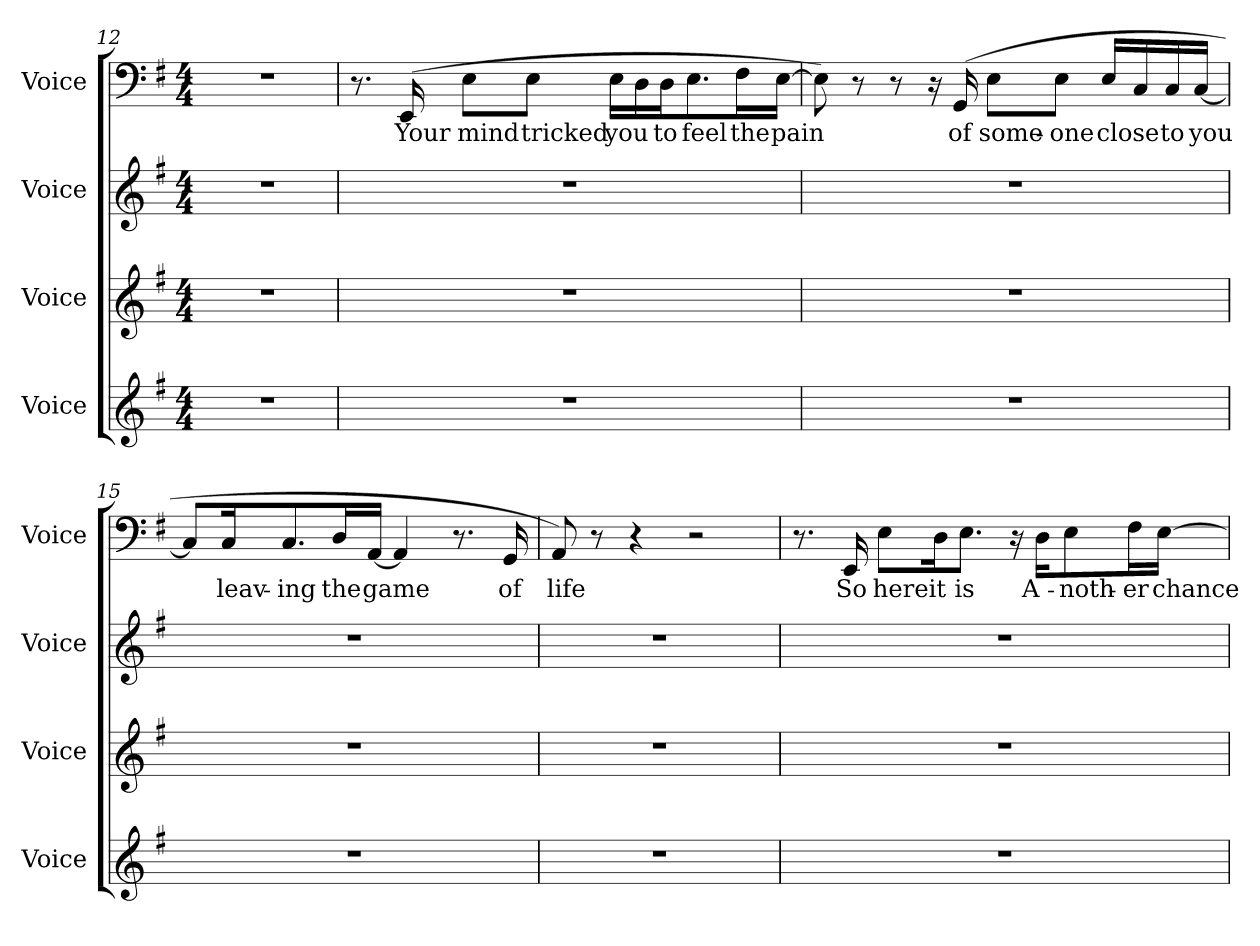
**kern	**kern	**kern	**kern	**text
*part4	*part3	*part2	*part1	*part1
*staff4	*staff3	*staff2	*staff1	*staff1
*I"Voice	*I"Voice	*I"Voice	*I"Voice	*
*I'Voice	*I'Voice	*I'Voice	*I'Voice	*
*clefG2	*clefG2	*clefG2	*clefF4	*
*k[f#]	*k[f#]	*k[f#]	*k[f#]	*
*G:	*G:	*G:	*G:	*
*M4/4	*M4/4	*M4/4	*M4/4	*
=12	=12	=12	=12	=12
1r	1r	1r	1r	.
=13	=13	=13	=13	=13
1r	1r	1r	8.r	.
!	!	!	!	!LO:LY:b:color=#000000
.	.	.	(16EEi/	Your
!	!	!	!	!LO:LY:b:color=#000000
.	.	.	8Ei\L	mind
!	!	!	!	!LO:LY:b:color=#000000
.	.	.	8Ei\J	tricked
!	!	!	!	!LO:LY:b:color=#000000
.	.	.	16Ei\LL	you
.	.	.	16Di\	.
!	!	!	!	!LO:LY:b:color=#000000
.	.	.	16Di\J	to
!	!	!	!	!LO:LY:b:color=#000000
.	.	.	8.Ei\	feel
!	!	!	!	!LO:LY:b:color=#000000
.	.	.	16F#i\L	the
!	!	!	!	!LO:LY:b:color=#000000
.	.	.	[16Ei\JJ	pain
!!LO:LB:g=z
=14	=14	=14	=14	=14
1r	1r	1r	8Ei\])	.
.	.	.	8r	.
.	.	.	8r	.
.	.	.	16r	.
!	!	!	!	!LO:LY:b:color=#000000
.	.	.	(16GGi/	of
!	!	!	!	!LO:LY:b:color=#000000
.	.	.	8Ei\L	some-
!	!	!	!	!LO:LY:b:color=#000000
.	.	.	8Ei\J	-one
!	!	!	!	!LO:LY:b:color=#000000
.	.	.	16Ei/LL	close
.	.	.	16Ci/	.
!	!	!	!	!LO:LY:b:color=#000000
.	.	.	16Ci/	to
!	!	!	!	!LO:LY:b:color=#000000
.	.	.	[16Ci/JJ	you
=15	=15	=15	=15	=15
1r	1r	1r	8Ci/L]	.
!	!	!	!	!LO:LY:b:color=#000000
.	.	.	16Ci/k	leav-
!	!	!	!	!LO:LY:b:color=#000000
.	.	.	8.Ci/	-ing
!	!	!	!	!LO:LY:b:color=#000000
.	.	.	16Di/L	the
!	!	!	!	!LO:LY:b:color=#000000
.	.	.	[16AAi/JJ	game
.	.	.	4AAi/]	.
.	.	.	8.r	.
!	!	!	!	!LO:LY:b:color=#000000
.	.	.	16GGi/	of
=16	=16	=16	=16	=16
!	!	!	!	!LO:LY:b:color=#000000
1r	1r	1r	8AAi/)	life
.	.	.	8r	.
.	.	.	4r	.
.	.	.	2r	.
!!LO:PB:g=z
=17	=17	=17	=17	=17
1r	1r	1r	8.r	.
!	!	!	!	!LO:LY:b:color=#000000
.	.	.	16EEi/	So
!	!	!	!	!LO:LY:b:color=#000000
.	.	.	8Ei\L	here
!	!	!	!	!LO:LY:b:color=#000000
.	.	.	16Di\k	it
!	!	!	!	!LO:LY:b:color=#000000
.	.	.	8.Ei\J	is
.	.	.	16r	.
!	!	!	!	!LO:LY:b:color=#000000
.	.	.	16Di\KL	A-
!	!	!	!	!LO:LY:b:color=#000000
.	.	.	8Ei\	-noth-
!	!	!	!	!LO:LY:b:color=#000000
.	.	.	16F#i\L	-er
!	!	!	!	!LO:LY:b:color=#000000
.	.	.	[16Ei\JJ	chance
=	=	=	=	=
*-	*-	*-	*-	*-
